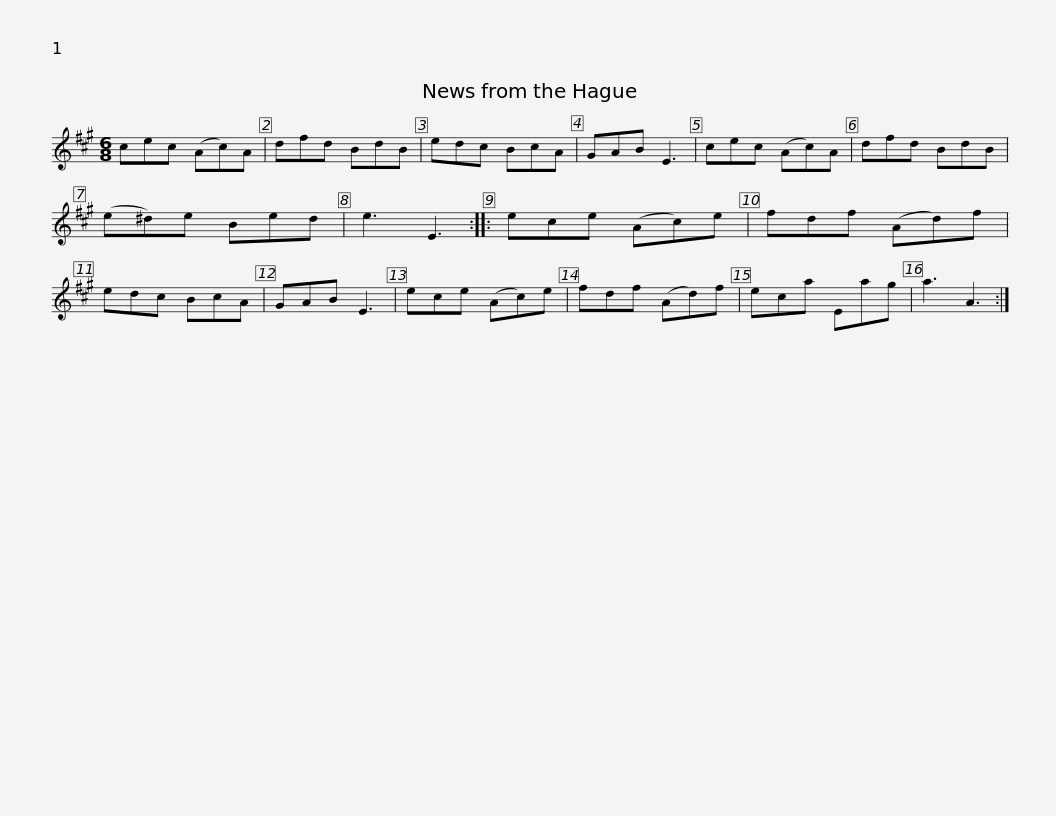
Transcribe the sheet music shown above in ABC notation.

X:1
L:1/8
M:6/8
I:linebreak $
K:A
V:1 treble
V:1
 cec (Ac)A | dfd BdB | edc BcA | GAB E3 | cec (Ac)A | %5
 dfd BdB | (e^d)e Bed |$ e3 E3 :: ece (Ac)e | fdf (Ad)f | %10
 edc BcA | GAB E3 | ece (Ac)e | fdf (Ad)f | eca Eag |$ %15
 a3 A3 :| %16
